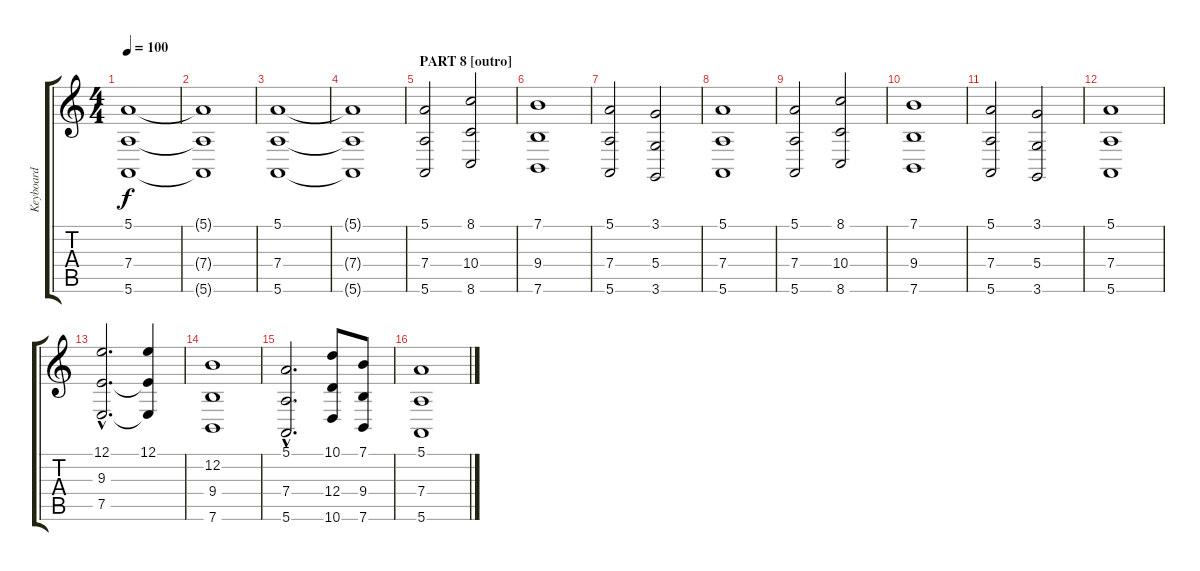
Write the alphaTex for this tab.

\track ("Keyboard" "Keyboard") {instrument stringensemble1}
\staff {score tabs}
\tuning (E4 B3 G3 D3 A2 E2) {hide}
\ts (4 4)
\tempo 100
\clef g2
\ks c
(5.1{t} 7.4{t} 5.6{t}).1{dy f} |
(5.1{t} 7.4{t} 5.6{t}).1 |
(5.1 7.4 5.6).1 |
(5.1{t} 7.4{t} 5.6{t}).1 |
\section ("" "PART 8 [outro]")
(5.1 7.4 5.6).2{volume 12} (8.1 10.4 8.6).2 |
(7.1 9.4 7.6).1 |
(5.1 7.4 5.6).2 (3.1 5.4 3.6).2 |
(5.1 7.4 5.6).1 |
(5.1 7.4 5.6).2 (8.1 10.4 8.6).2 |
(7.1 9.4 7.6).1 |
(5.1 7.4 5.6).2 (3.1 5.4 3.6).2 |
(5.1 7.4 5.6).1 |
(12.1{hac} 9.3{hac} 7.5{hac}).2{d} (12.1 9.3{t} 7.5{t}).4 |
(12.2 9.4 7.6).1 |
(5.1{hac} 7.4{hac} 5.6{hac}).2{d} (10.1 12.4 10.6).8 (7.1 9.4 7.6).8 |
(5.1 7.4 5.6).1
